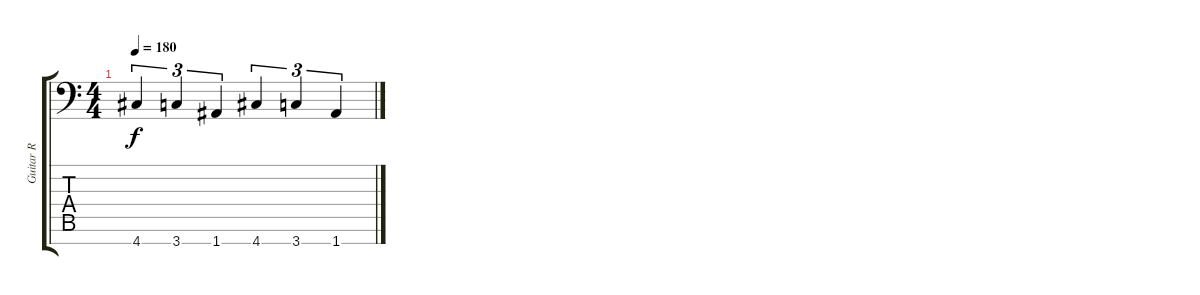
\track ("Guitar R" "Guitar R") {instrument overdrivenguitar}
\staff {score tabs}
\tuning (E4 B3 G3 D3 A2 E2 A1) {hide}
\ts (4 4)
\tempo 180
\clef f4
\ks c
4.7.4{tu (3 2) dy f} 3.7.4{tu (3 2)} 1.7.4{tu (3 2)} 4.7.4{tu (3 2)} 3.7.4{tu (3 2)} 1.7.4{tu (3 2)}
